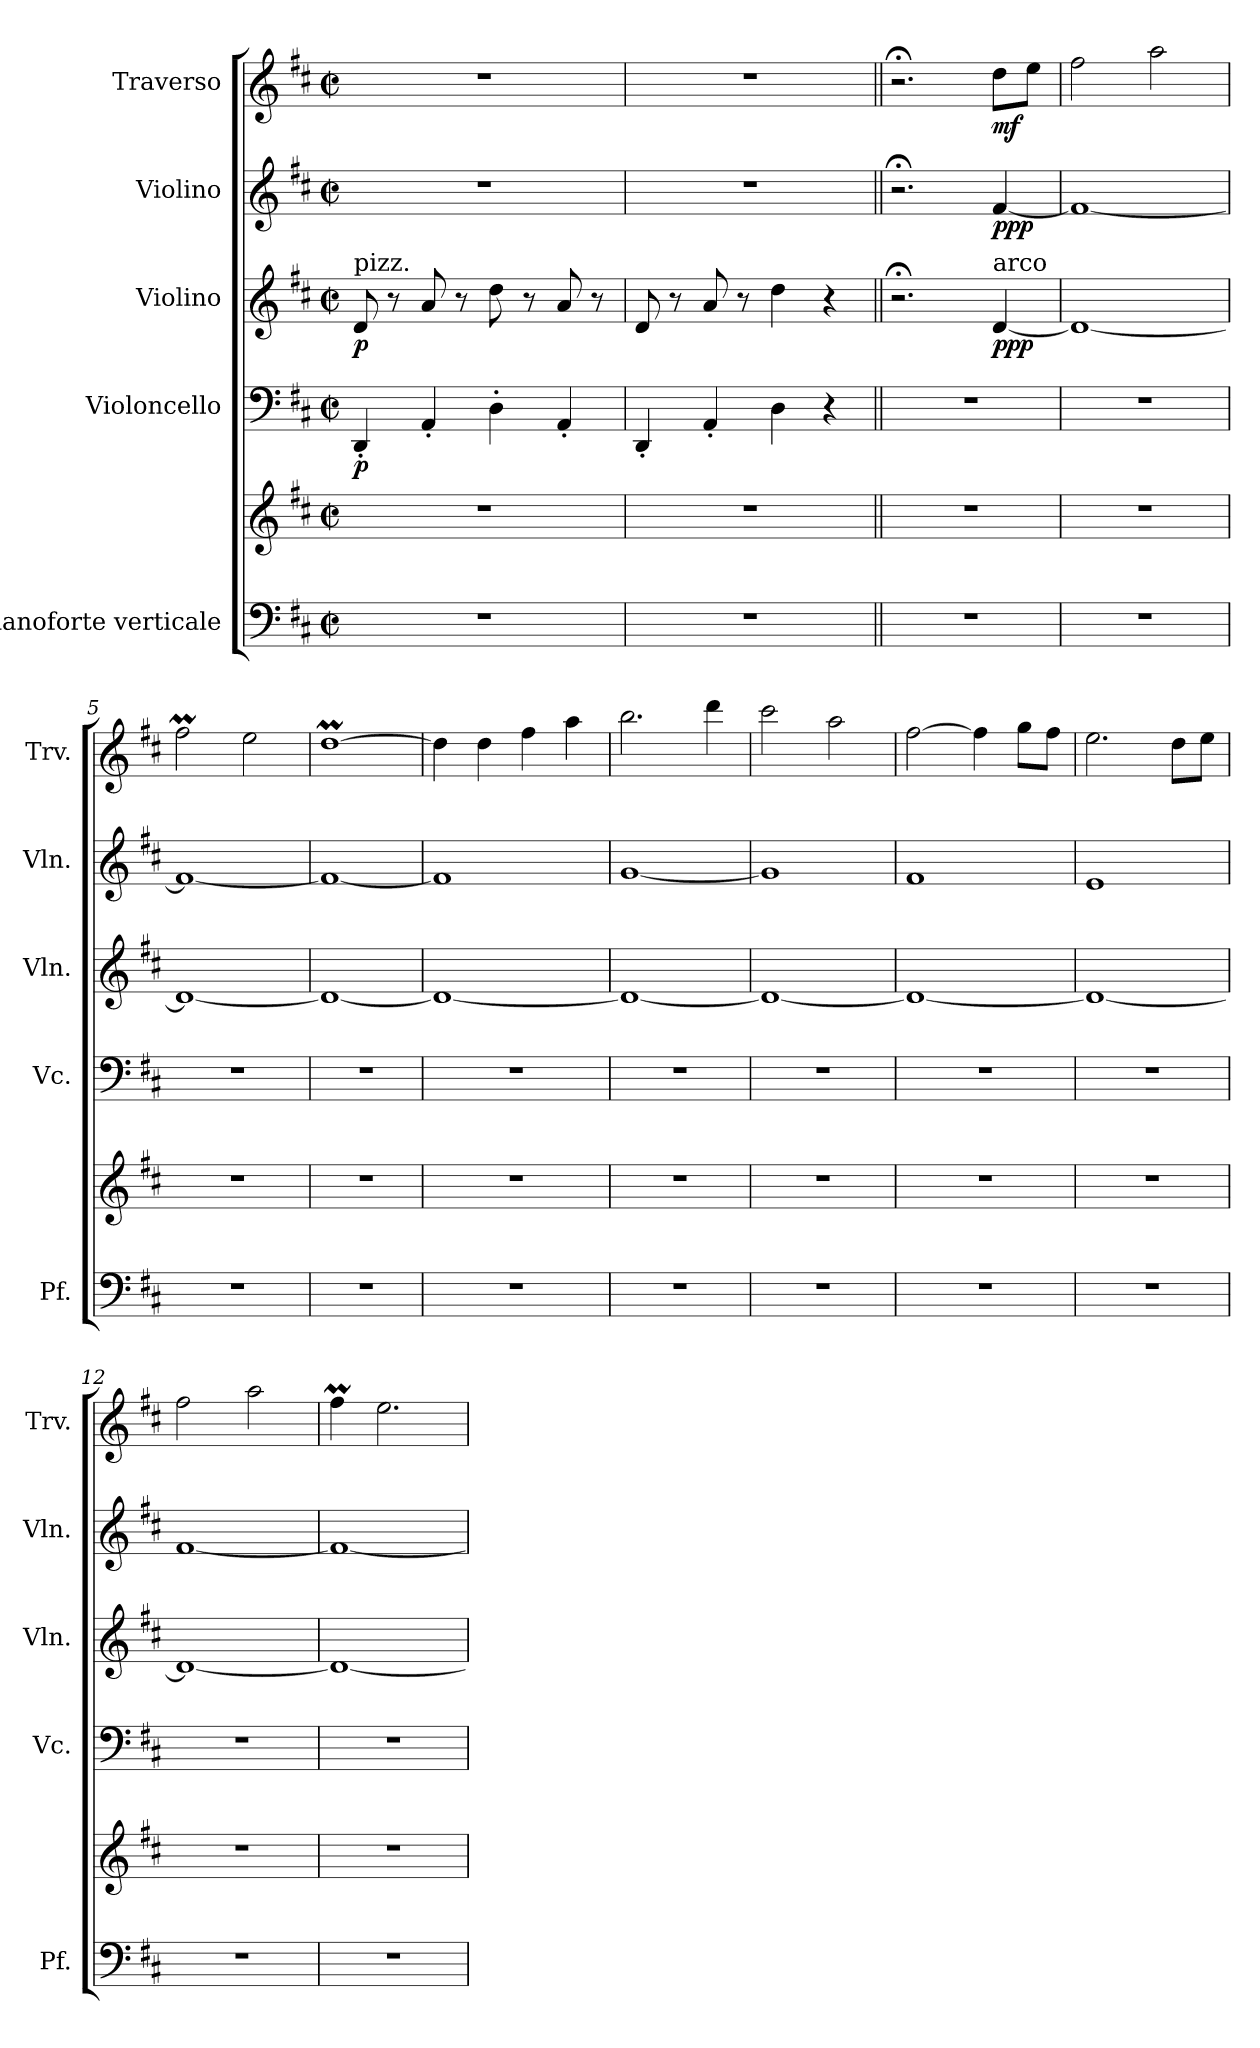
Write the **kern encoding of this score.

**kern	**kern	**kern	**dynam	**kern	**dynam	**kern	**dynam	**kern	**dynam
*part5	*part5	*part4	*part4	*part3	*part3	*part2	*part2	*part1	*part1
*staff6	*staff5	*staff4	*staff4	*staff3	*staff3	*staff2	*staff2	*staff1	*staff1
*I"Pianoforte verticale	*	*I"Violoncello	*	*I"Violino	*	*I"Violino	*	*I"Traverso	*
*I'Pf.	*	*I'Vc.	*	*I'Vln.	*	*I'Vln.	*	*I'Trv.	*
*clefF4	*clefG2	*clefF4	*	*clefG2	*	*clefG2	*	*clefG2	*
*k[f#c#]	*k[f#c#]	*k[f#c#]	*	*k[f#c#]	*	*k[f#c#]	*	*k[f#c#]	*
*M2/2	*M2/2	*M2/2	*	*M2/2	*	*M2/2	*	*M2/2	*
*met(c|)	*met(c|)	*met(c|)	*	*met(c|)	*	*met(c|)	*	*met(c|)	*
*MM110	*MM110	*MM110	*	*MM110	*	*MM110	*	*MM110	*
=1	=1	=1	=1	=1	=1	=1	=1	=1	=1
!	!	!	!	!LO:TX:a:t=pizz.	!	!	!	!	!
!	!	!	!LO:DY:b	!	!LO:DY:b	!	!	!	!
1r	1r	4DD'/	p	8d/	p	1r	.	1r	.
.	.	.	.	8r	.	.	.	.	.
.	.	4AA'/	.	8a/	.	.	.	.	.
.	.	.	.	8r	.	.	.	.	.
.	.	4D'\	.	8dd\	.	.	.	.	.
.	.	.	.	8r	.	.	.	.	.
.	.	4AA'/	.	8a/	.	.	.	.	.
.	.	.	.	8r	.	.	.	.	.
=2	=2	=2	=2	=2	=2	=2	=2	=2	=2
1r	1r	4DD'/	.	8d/	.	1r	.	1r	.
.	.	.	.	8r	.	.	.	.	.
.	.	4AA'/	.	8a/	.	.	.	.	.
.	.	.	.	8r	.	.	.	.	.
.	.	4D\	.	4dd\	.	.	.	.	.
.	.	4r	.	4r	.	.	.	.	.
=3||	=3||	=3||	=3||	=3||	=3||	=3||	=3||	=3||	=3||
1r	1r	1r	.	2.r;<	.	2.r;<	.	2.r;<	.
*	*	*	*	*	*	*	*	*MM160	*
!	!	!	!	!LO:TX:a:t=arco	!	!	!	!	!
!	!	!	!	!	!LO:DY:b	!	!LO:DY:b	!	!LO:DY:b
.	.	.	.	[4d/	ppp	[4f#/	ppp	8dd\L	mf
.	.	.	.	.	.	.	.	8ee\J	.
=4	=4	=4	=4	=4	=4	=4	=4	=4	=4
1r	1r	1r	.	1d_	.	1f#_	.	2ff#\	.
.	.	.	.	.	.	.	.	2aa\	.
=5	=5	=5	=5	=5	=5	=5	=5	=5	=5
1r	1r	1r	.	1d_	.	1f#_	.	2ff#m\	.
.	.	.	.	.	.	.	.	2ee\	.
=6	=6	=6	=6	=6	=6	=6	=6	=6	=6
1r	1r	1r	.	1d_	.	1f#_	.	[1ddM	.
=7	=7	=7	=7	=7	=7	=7	=7	=7	=7
1r	1r	1r	.	1d_	.	1f#]	.	4dd\]	.
.	.	.	.	.	.	.	.	4dd\	.
.	.	.	.	.	.	.	.	4ff#\	.
.	.	.	.	.	.	.	.	4aa\	.
!!LO:LB:g=z
=8	=8	=8	=8	=8	=8	=8	=8	=8	=8
1r	1r	1r	.	1d_	.	[1g	.	2.bb\	.
.	.	.	.	.	.	.	.	4ddd\	.
=9	=9	=9	=9	=9	=9	=9	=9	=9	=9
1r	1r	1r	.	1d_	.	1g]	.	2ccc#\	.
.	.	.	.	.	.	.	.	2aa\	.
=10	=10	=10	=10	=10	=10	=10	=10	=10	=10
1r	1r	1r	.	1d_	.	1f#	.	[2ff#\	.
.	.	.	.	.	.	.	.	4ff#\]	.
.	.	.	.	.	.	.	.	8gg\L	.
.	.	.	.	.	.	.	.	8ff#\J	.
=11	=11	=11	=11	=11	=11	=11	=11	=11	=11
1r	1r	1r	.	1d_	.	1e	.	2.ee\	.
.	.	.	.	.	.	.	.	8dd\L	.
.	.	.	.	.	.	.	.	8ee\J	.
=12	=12	=12	=12	=12	=12	=12	=12	=12	=12
1r	1r	1r	.	1d_	.	[1f#	.	2ff#\	.
.	.	.	.	.	.	.	.	2aa\	.
=13	=13	=13	=13	=13	=13	=13	=13	=13	=13
1r	1r	1r	.	1d_	.	1f#_	.	4ff#m\	.
.	.	.	.	.	.	.	.	2.ee\	.
=	=	=	=	=	=	=	=	=	=
*-	*-	*-	*-	*-	*-	*-	*-	*-	*-
